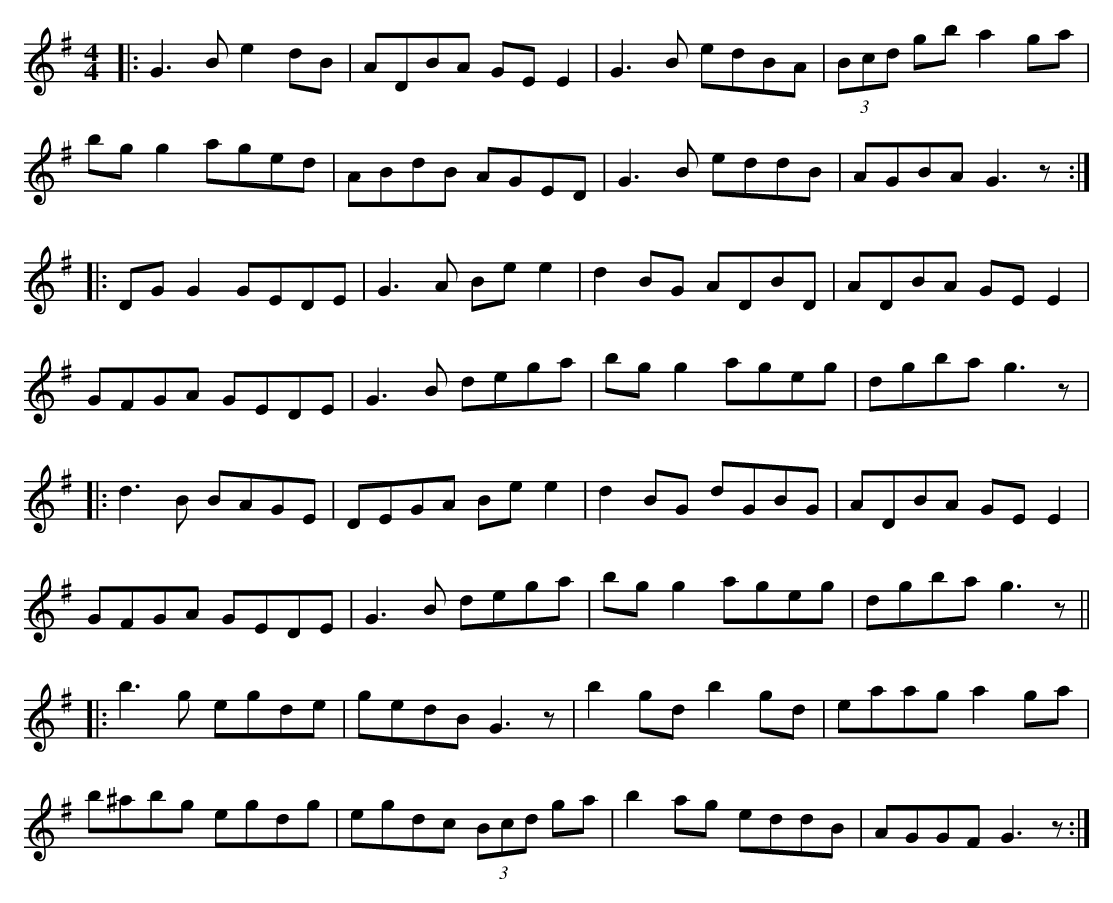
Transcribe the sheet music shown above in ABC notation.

X:1
M:4/4
K:G
|:G3 B e2 dB|ADBA GE E2|G3 B edBA|(3Bcd gb a2 ga|
bg g2 aged|ABdB AGED|G3 B eddB|AGBA G3 z:|
|:DG G2 GEDE|G3 A Be e2|d2 BG ADBD|ADBA GE E2|
GFGA GEDE|G3 B dega|bg g2 ageg|dgba g3 z|
|:d3 B BAGE|DEGA Be e2|d2 BG dGBG|ADBA GE E2|
GFGA GEDE|G3 B dega|bg g2 ageg|dgba g3 z||
|:b3 g egde|gedB G3 z|b2 gd b2 gd|eaag a2 ga|
b^abg egdg|egdc (3Bcd ga|b2 ag eddB|AGGF G3 z:|
